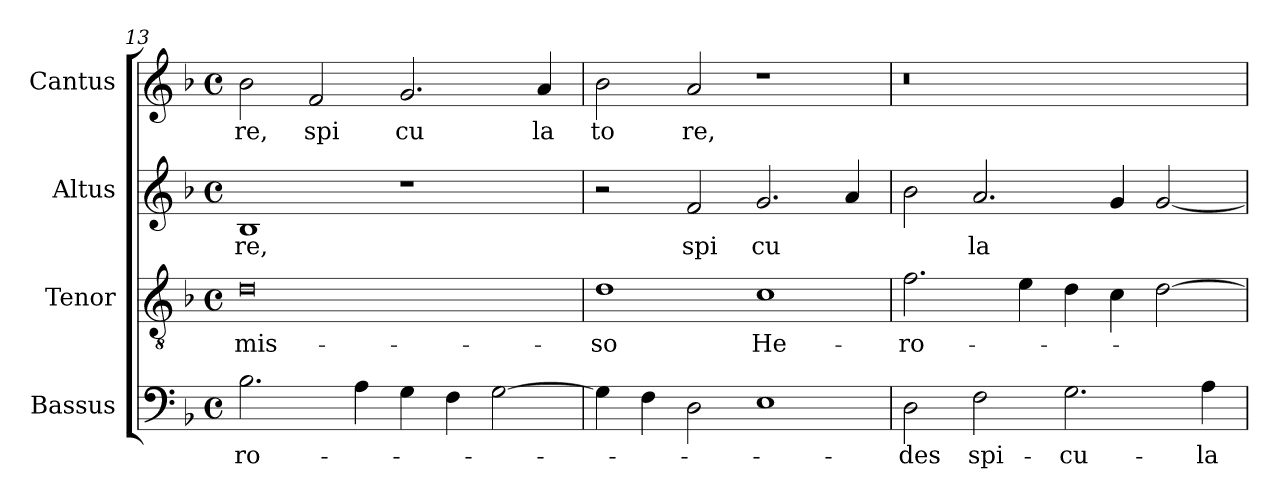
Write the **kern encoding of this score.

**kern	**text	**kern	**text	**kern	**text	**kern	**text
*part4	*part4	*part3	*part3	*part2	*part2	*part1	*part1
*staff4	*staff4	*staff3	*staff3	*staff2	*staff2	*staff1	*staff1
*I"Bassus	*	*I"Tenor	*	*I"Altus	*	*I"Cantus	*
*clefF4	*	*clefGv2	*	*clefG2	*	*clefG2	*
*k[b-]	*	*k[b-]	*	*k[b-]	*	*k[b-]	*
*F:	*	*F:	*	*F:	*	*F:	*
*M4/4	*	*M4/4	*	*M4/4	*	*M4/4	*
*met(c)	*	*met(c)	*	*met(c)	*	*met(c)	*
=13	=13	=13	=13	=13	=13	=13	=13
!	!LO:LY:b:cj	!	!LO:LY:b:cj	!	!LO:LY:b:cj	!	!LO:LY:b:cj
2.B-\	-ro-	0d	mis-	1B-	re,	2b-\	re,
!	!	!	!	!	!	!	!LO:LY:b:cj
.	.	.	.	.	.	2f/	spi
4A\	.	.	.	.	.	.	.
!	!	!	!	!	!	!	!LO:LY:b:cj
4G\	.	.	.	1r	.	2.g/	cu
4F\	.	.	.	.	.	.	.
[>2G\	.	.	.	.	.	.	.
!	!	!	!	!	!	!	!LO:LY:b:cj
.	.	.	.	.	.	4a/	la
=14	=14	=14	=14	=14	=14	=14	=14
!	!	!	!LO:LY:b:cj	!	!	!	!LO:LY:b:cj
4G\]	.	1d	-so	2r	.	2b-\	to
4F\	.	.	.	.	.	.	.
!	!	!	!	!	!LO:LY:b:cj	!	!LO:LY:b:cj
2D\	.	.	.	2f/	spi	2a/	re,
!	!	!	!LO:LY:b:cj	!	!LO:LY:b:cj	!	!
1E	.	1c	He-	2.g/	cu	1r	.
.	.	.	.	4a/	.	.	.
=15	=15	=15	=15	=15	=15	=15	=15
!	!LO:LY:b:cj	!	!LO:LY:b:cj	!	!	!	!
2D\	-des	2.f\	-ro-	2b-\	.	0r	.
!	!LO:LY:b:cj	!	!	!	!LO:LY:b:cj	!	!
2F\	spi-	.	.	2.a/	la	.	.
.	.	4e\	.	.	.	.	.
!	!LO:LY:b:cj	!	!	!	!	!	!
2.G\	-cu-	4d\	.	.	.	.	.
.	.	4c\	.	4g/	.	.	.
.	.	[>2d\	.	[<2g/	.	.	.
!	!LO:LY:b:cj	!	!	!	!	!	!
4A\	-la-	.	.	.	.	.	.
=	=	=	=	=	=	=	=
*-	*-	*-	*-	*-	*-	*-	*-
